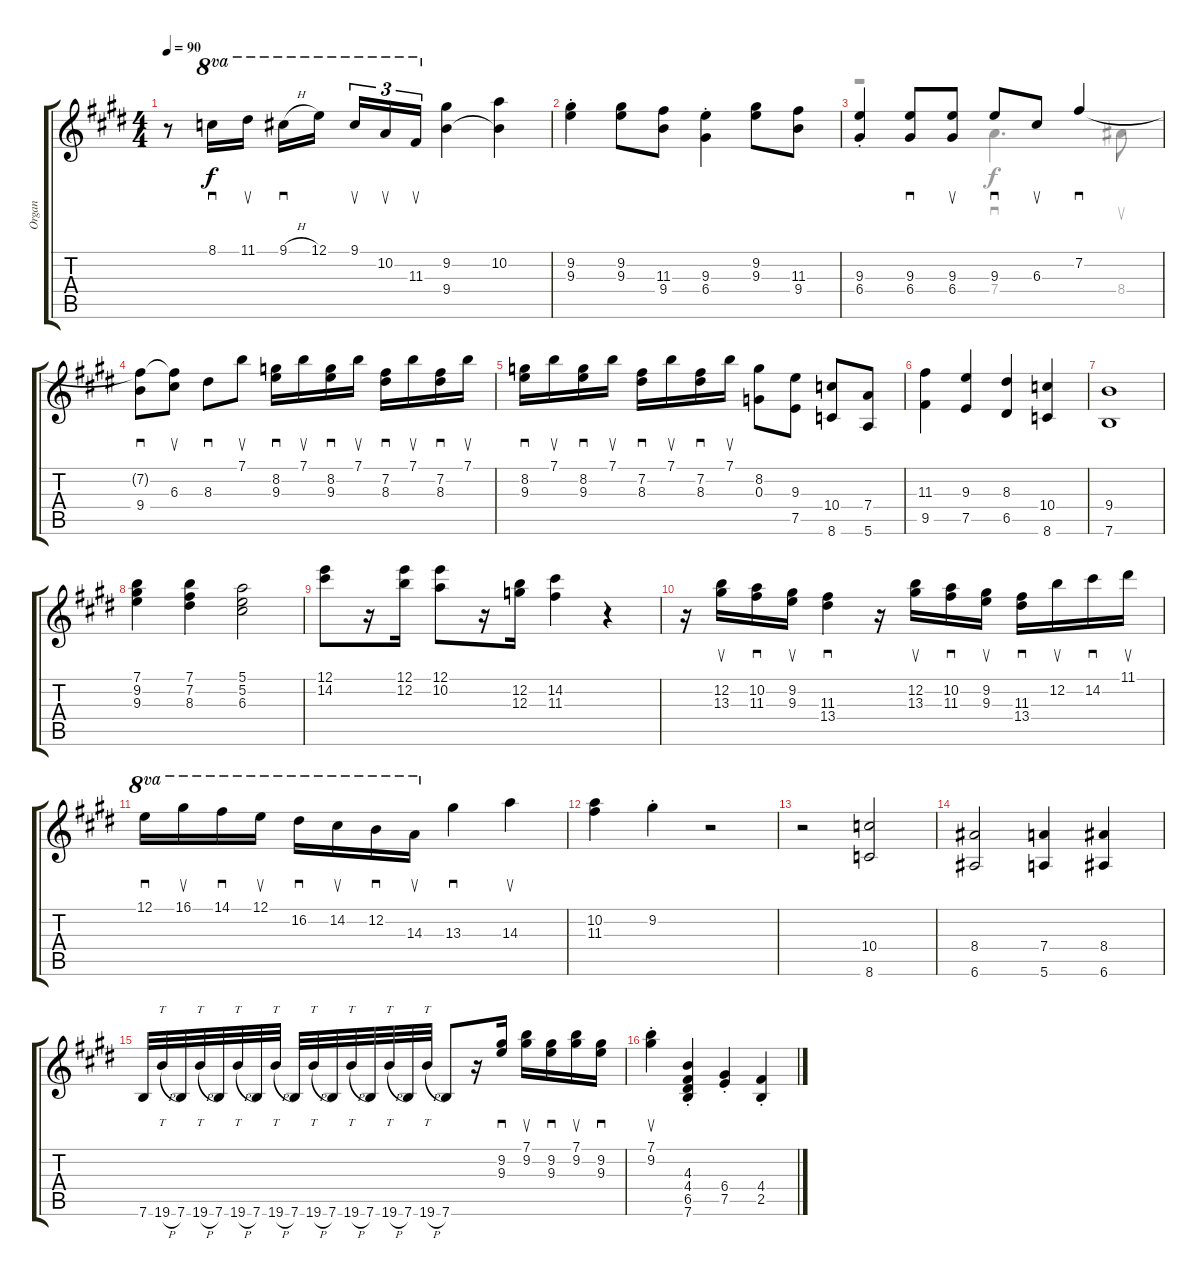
\track ("Organ" "Organ") {instrument overdrivenguitar}
\staff {score tabs}
\tuning (E4 B3 G3 D3 A2 E2) {hide}
\voice
\ts (4 4)
\tempo 90
\clef g2
\ks c#minor
r.8{dy f} 8.1.16{sd ot 8va} 11.1.16{su ot 8va} 9.1{h}.16{sd ot 8va} 12.1.16{ot 8va beam splitsecondary} 9.1.16{su tu (3 2) ot 8va} 10.2.16{su tu (3 2) ot 8va} 11.3.16{su tu (3 2) ot 8va} (9.2 9.4).4 (10.2 9.4{t}).4 |
\ks e
(9.2{st} 9.3{st}).4 (9.2 9.3).8 (11.3 9.4).8 (9.3{st} 6.4{st}).4 (9.2 9.3).8 (11.3 9.4).8 |
\ks c#minor
(9.3{st} 6.4{st}).4 (9.3 6.4).8{sd} (9.3 6.4).8{su} 9.3.8{sd} 6.3.8{su} 7.2.4{sd} |
\ks e
(7.2{t} 9.4).8{sd} (7.2{t} 6.3).8{su} 8.3.8{sd} 7.1.8{su} (8.2 9.3).16{sd} 7.1.16{su} (8.2 9.3).16{sd} 7.1.16{su} (7.2 8.3).16{sd} 7.1.16{su} (7.2 8.3).16{sd} 7.1.16{su} |
(8.2 9.3).16{sd} 7.1.16{su} (8.2 9.3).16{sd} 7.1.16{su} (7.2 8.3).16{sd} 7.1.16{su} (7.2 8.3).16{sd} 7.1.16{su} (8.2 0.3).8 (9.3 7.5).8 (10.4 8.6).8 (7.4 5.6).8 |
(11.3 9.5).4 (9.3 7.5).4 (8.3 6.5).4 (10.4 8.6).4 |
(9.4 7.6).1 |
\ks c#minor
(7.1 9.2 9.3).4 (7.1 7.2 8.3).4 (5.1 5.2 6.3).2 |
(12.1 14.2).8 r.16 (12.1 12.2).16 (12.1 10.2).8 r.16 (12.2 12.3).16 (14.2 11.3).4 r.4 |
\ks e
r.16 (12.2 13.3).16{su} (10.2 11.3).16{sd} (9.2 9.3).16{su} (11.3 13.4).4{sd} r.16 (12.2 13.3).16{su} (10.2 11.3).16{sd} (9.2 9.3).16{su} (11.3 13.4).16{sd} 12.2.16{su} 14.2.16{sd} 11.1.16{su} |
\ks c#minor
12.1.16{sd ot 8va} 16.1.16{su ot 8va} 14.1.16{sd ot 8va} 12.1.16{su ot 8va} 16.2.16{sd ot 8va} 14.2.16{su ot 8va} 12.2.16{sd ot 8va} 14.3.16{su ot 8va} 13.3.4{sd} 14.3.4{su} |
(10.2 11.3).4 9.2{st}.4 r.2 |
r.2 (10.4 8.6).2 |
\ks e
(8.4 6.6).2 (7.4 5.6).4 (8.4 6.6).4 |
\ks c#minor
7.6.32 19.6{h}.32{tt} 7.6.32 19.6{h}.32{tt} 7.6.32 19.6{h}.32{tt} 7.6.32 19.6{h}.32{tt} 7.6.32 19.6{h}.32{tt} 7.6.32 19.6{h}.32{tt} 7.6.32 19.6{h}.32{tt} 7.6.32 19.6{h}.32{tt} 7.6.8 r.16 (9.2 9.3).16{sd} (7.1 9.2).16{su} (9.2 9.3).16{sd} (7.1 9.2).16{su} (9.2 9.3).16{sd} |
\ks e
(7.1{st} 9.2{st}).4{su} (4.3{st} 4.4{st} 6.5{st} 7.6{st}).4 (6.4{st} 7.5{st}).4 (4.4{st} 2.5{st}).4
\voice
\clef g2
\ottava regular
\simile none
\ks c#minor
|
\ks e
|
\ks c#minor
r.2 7.4.4{d sd} 8.4.8{su} |
\ks e
|
|
|
|
\ks c#minor
|
|
\ks e
|
\ks c#minor
|
|
|
\ks e
|
\ks c#minor
|
\ks e
